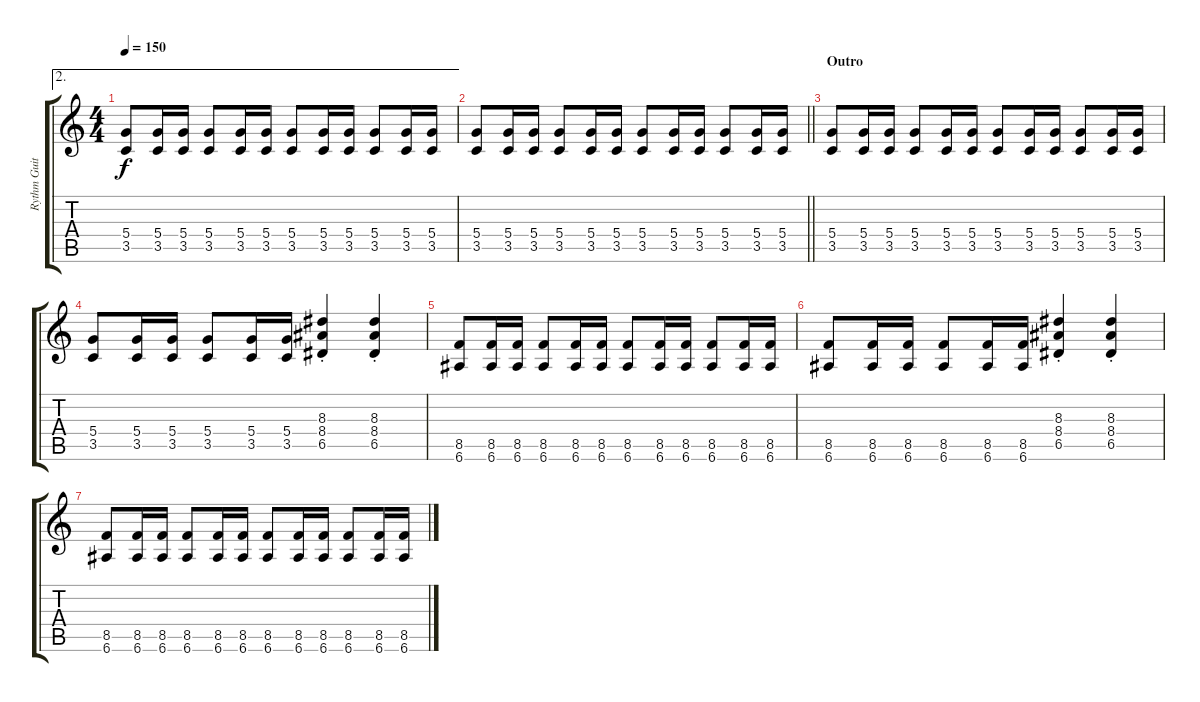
\track ("Rythm Guitar" "Rythm Guit") {instrument distortionguitar}
\staff {score tabs}
\tuning (E4 B3 G3 D3 A2 E2) {hide}
\ae 2
\ts (4 4)
\tempo 150
\clef g2
\ks c
(5.4 3.5).8{dy f} (5.4 3.5).16 (5.4 3.5).16 (5.4 3.5).8 (5.4 3.5).16 (5.4 3.5).16 (5.4 3.5).8 (5.4 3.5).16 (5.4 3.5).16 (5.4 3.5).8 (5.4 3.5).16 (5.4 3.5).16 |
\barLineRight lightlight
(5.4 3.5).8 (5.4 3.5).16 (5.4 3.5).16 (5.4 3.5).8 (5.4 3.5).16 (5.4 3.5).16 (5.4 3.5).8 (5.4 3.5).16 (5.4 3.5).16 (5.4 3.5).8 (5.4 3.5).16 (5.4 3.5).16 |
\section ("" "Outro")
(5.4 3.5).8 (5.4 3.5).16 (5.4 3.5).16 (5.4 3.5).8 (5.4 3.5).16 (5.4 3.5).16 (5.4 3.5).8 (5.4 3.5).16 (5.4 3.5).16 (5.4 3.5).8 (5.4 3.5).16 (5.4 3.5).16 |
(5.4 3.5).8 (5.4 3.5).16 (5.4 3.5).16 (5.4 3.5).8 (5.4 3.5).16 (5.4 3.5).16 (8.3{st} 8.4{st} 6.5{st}).4 (8.3{st} 8.4{st} 6.5{st}).4 |
(8.5 6.6).8 (8.5 6.6).16 (8.5 6.6).16 (8.5 6.6).8 (8.5 6.6).16 (8.5 6.6).16 (8.5 6.6).8 (8.5 6.6).16 (8.5 6.6).16 (8.5 6.6).8 (8.5 6.6).16 (8.5 6.6).16 |
(8.5 6.6).8 (8.5 6.6).16 (8.5 6.6).16 (8.5 6.6).8 (8.5 6.6).16 (8.5 6.6).16 (8.3{st} 8.4{st} 6.5{st}).4 (8.3{st} 8.4{st} 6.5{st}).4 |
(8.5 6.6).8 (8.5 6.6).16 (8.5 6.6).16 (8.5 6.6).8 (8.5 6.6).16 (8.5 6.6).16 (8.5 6.6).8 (8.5 6.6).16 (8.5 6.6).16 (8.5 6.6).8 (8.5 6.6).16 (8.5 6.6).16
